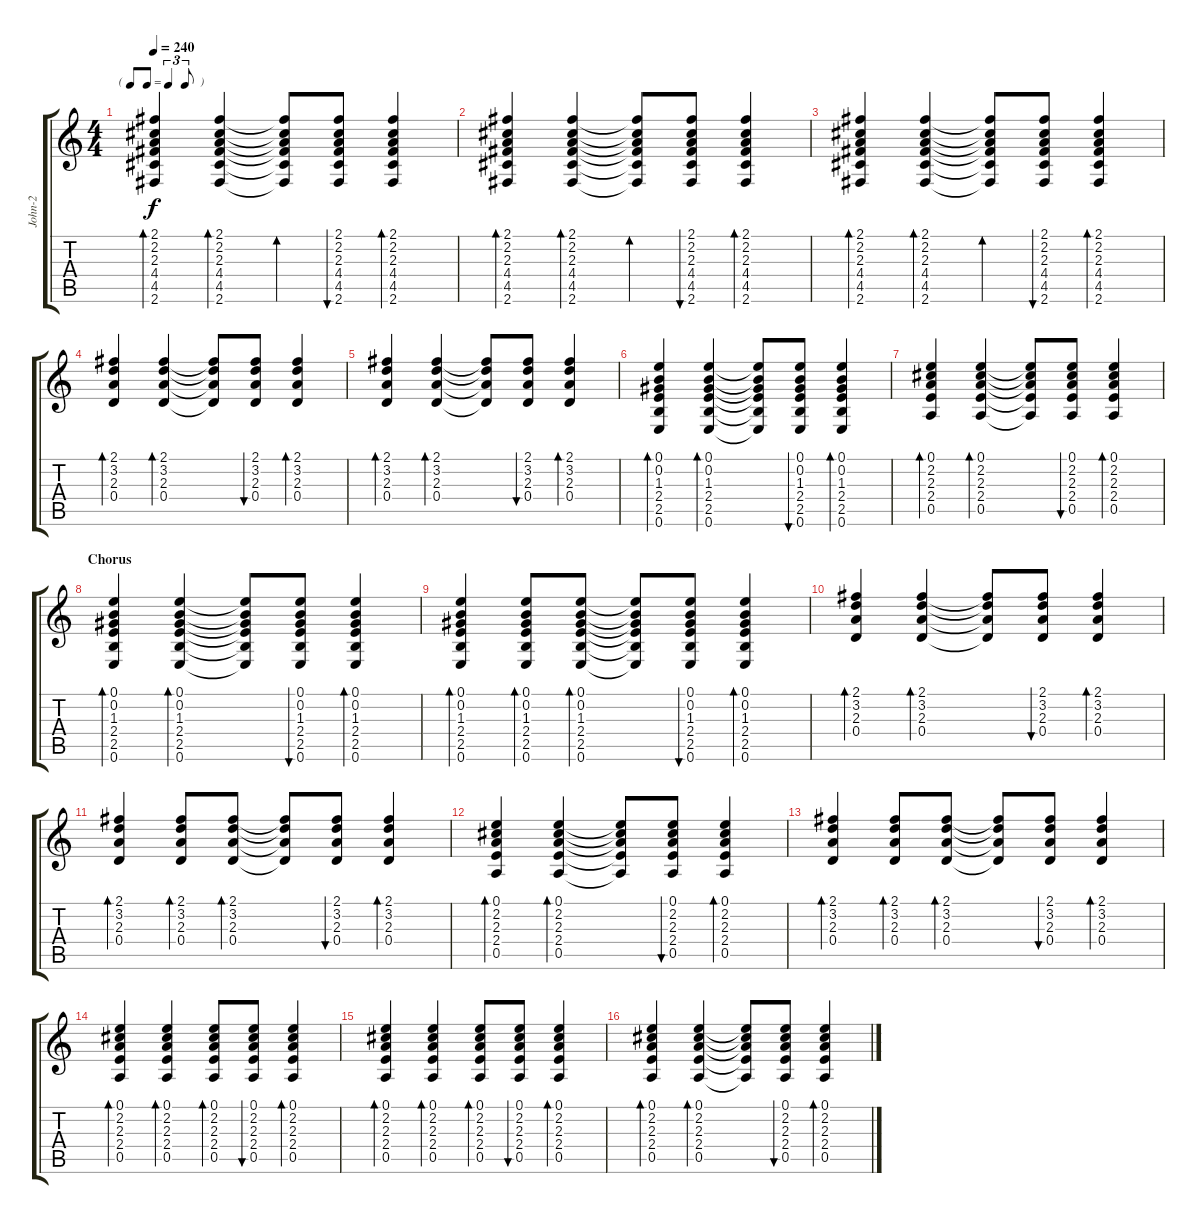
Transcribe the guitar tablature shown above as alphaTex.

\track ("John-2" "John-2") {instrument acousticguitarsteel}
\staff {score tabs}
\tuning (E4 B3 G3 D3 A2 E2) {hide}
\ts (4 4)
\tf triplet8th
\tempo 240
\clef g2
\ks c
(2.1 2.2 2.3 4.4 4.5 2.6).4{bd 60 dy f} (2.1 2.2 2.3 4.4 4.5 2.6).4{bd 60} (2.1{t} 2.2{t} 2.3{t} 4.4{t} 4.5{t} 2.6{t}).8{bd 60} (2.1 2.2 2.3 4.4 4.5 2.6).8{bu 60} (2.1 2.2 2.3 4.4 4.5 2.6).4{bd 60} |
(2.1 2.2 2.3 4.4 4.5 2.6).4{bd 60} (2.1 2.2 2.3 4.4 4.5 2.6).4{bd 60} (2.1{t} 2.2{t} 2.3{t} 4.4{t} 4.5{t} 2.6{t}).8{bd 60} (2.1 2.2 2.3 4.4 4.5 2.6).8{bu 60} (2.1 2.2 2.3 4.4 4.5 2.6).4{bd 60} |
(2.1 2.2 2.3 4.4 4.5 2.6).4{bd 60} (2.1 2.2 2.3 4.4 4.5 2.6).4{bd 60} (2.1{t} 2.2{t} 2.3{t} 4.4{t} 4.5{t} 2.6{t}).8{bd 60} (2.1 2.2 2.3 4.4 4.5 2.6).8{bu 60} (2.1 2.2 2.3 4.4 4.5 2.6).4{bd 60} |
(2.1 3.2 2.3 0.4).4{bd 60} (2.1 3.2 2.3 0.4).4{bd 60} (2.1{t} 3.2{t} 2.3{t} 0.4{t}).8 (2.1 3.2 2.3 0.4).8{bu 60} (2.1 3.2 2.3 0.4).4{bd 60} |
(2.1 3.2 2.3 0.4).4{bd 60} (2.1 3.2 2.3 0.4).4{bd 60} (2.1{t} 3.2{t} 2.3{t} 0.4{t}).8 (2.1 3.2 2.3 0.4).8{bu 60} (2.1 3.2 2.3 0.4).4{bd 60} |
(0.1 0.2 1.3 2.4 2.5 0.6).4{bd 60} (0.1 0.2 1.3 2.4 2.5 0.6).4{bd 60} (0.1{t} 0.2{t} 1.3{t} 2.4{t} 2.5{t} 0.6{t}).8 (0.1 0.2 1.3 2.4 2.5 0.6).8{bu 60} (0.1 0.2 1.3 2.4 2.5 0.6).4{bd 60} |
(0.1 2.2 2.3 2.4 0.5).4{bd 60} (0.1 2.2 2.3 2.4 0.5).4{bd 60} (0.1{t} 2.2{t} 2.3{t} 2.4{t} 0.5{t}).8 (0.1 2.2 2.3 2.4 0.5).8{bu 60} (0.1 2.2 2.3 2.4 0.5).4{bd 60} |
\section ("" "Chorus")
(0.1 0.2 1.3 2.4 2.5 0.6).4{bd 60} (0.1 0.2 1.3 2.4 2.5 0.6).4{bd 60} (0.1{t} 0.2{t} 1.3{t} 2.4{t} 2.5{t} 0.6{t}).8 (0.1 0.2 1.3 2.4 2.5 0.6).8{bu 60} (0.1 0.2 1.3 2.4 2.5 0.6).4{bd 60} |
(0.1 0.2 1.3 2.4 2.5 0.6).4{bd 60} (0.1 0.2 1.3 2.4 2.5 0.6).8{bd 60} (0.1 0.2 1.3 2.4 2.5 0.6).8{bd 60} (0.1{t} 0.2{t} 1.3{t} 2.4{t} 2.5{t} 0.6{t}).8 (0.1 0.2 1.3 2.4 2.5 0.6).8{bu 60} (0.1 0.2 1.3 2.4 2.5 0.6).4{bd 60} |
(2.1 3.2 2.3 0.4).4{bd 60} (2.1 3.2 2.3 0.4).4{bd 60} (2.1{t} 3.2{t} 2.3{t} 0.4{t}).8 (2.1 3.2 2.3 0.4).8{bu 60} (2.1 3.2 2.3 0.4).4{bd 60} |
(2.1 3.2 2.3 0.4).4{bd 60} (2.1 3.2 2.3 0.4).8{bd 60} (2.1 3.2 2.3 0.4).8{bd 60} (2.1{t} 3.2{t} 2.3{t} 0.4{t}).8 (2.1 3.2 2.3 0.4).8{bu 60} (2.1 3.2 2.3 0.4).4{bd 60} |
(0.1 2.2 2.3 2.4 0.5).4{bd 60} (0.1 2.2 2.3 2.4 0.5).4{bd 60} (0.1{t} 2.2{t} 2.3{t} 2.4{t} 0.5{t}).8 (0.1 2.2 2.3 2.4 0.5).8{bu 60} (0.1 2.2 2.3 2.4 0.5).4{bd 60} |
(2.1 3.2 2.3 0.4).4{bd 60} (2.1 3.2 2.3 0.4).8{bd 60} (2.1 3.2 2.3 0.4).8{bd 60} (2.1{t} 3.2{t} 2.3{t} 0.4{t}).8 (2.1 3.2 2.3 0.4).8{bu 60} (2.1 3.2 2.3 0.4).4{bd 60} |
(0.1 2.2 2.3 2.4 0.5).4{bd 60} (0.1 2.2 2.3 2.4 0.5).4{bd 60} (0.1 2.2 2.3 2.4 0.5).8{bd 60} (0.1 2.2 2.3 2.4 0.5).8{bu 60} (0.1 2.2 2.3 2.4 0.5).4{bd 60} |
(0.1 2.2 2.3 2.4 0.5).4{bd 60} (0.1 2.2 2.3 2.4 0.5).4{bd 60} (0.1 2.2 2.3 2.4 0.5).8{bd 60} (0.1 2.2 2.3 2.4 0.5).8{bu 60} (0.1 2.2 2.3 2.4 0.5).4{bd 60} |
(0.1 2.2 2.3 2.4 0.5).4{bd 60} (0.1 2.2 2.3 2.4 0.5).4{bd 60} (0.1{t} 2.2{t} 2.3{t} 2.4{t} 0.5{t}).8 (0.1 2.2 2.3 2.4 0.5).8{bu 60} (0.1 2.2 2.3 2.4 0.5).4{bd 60}
